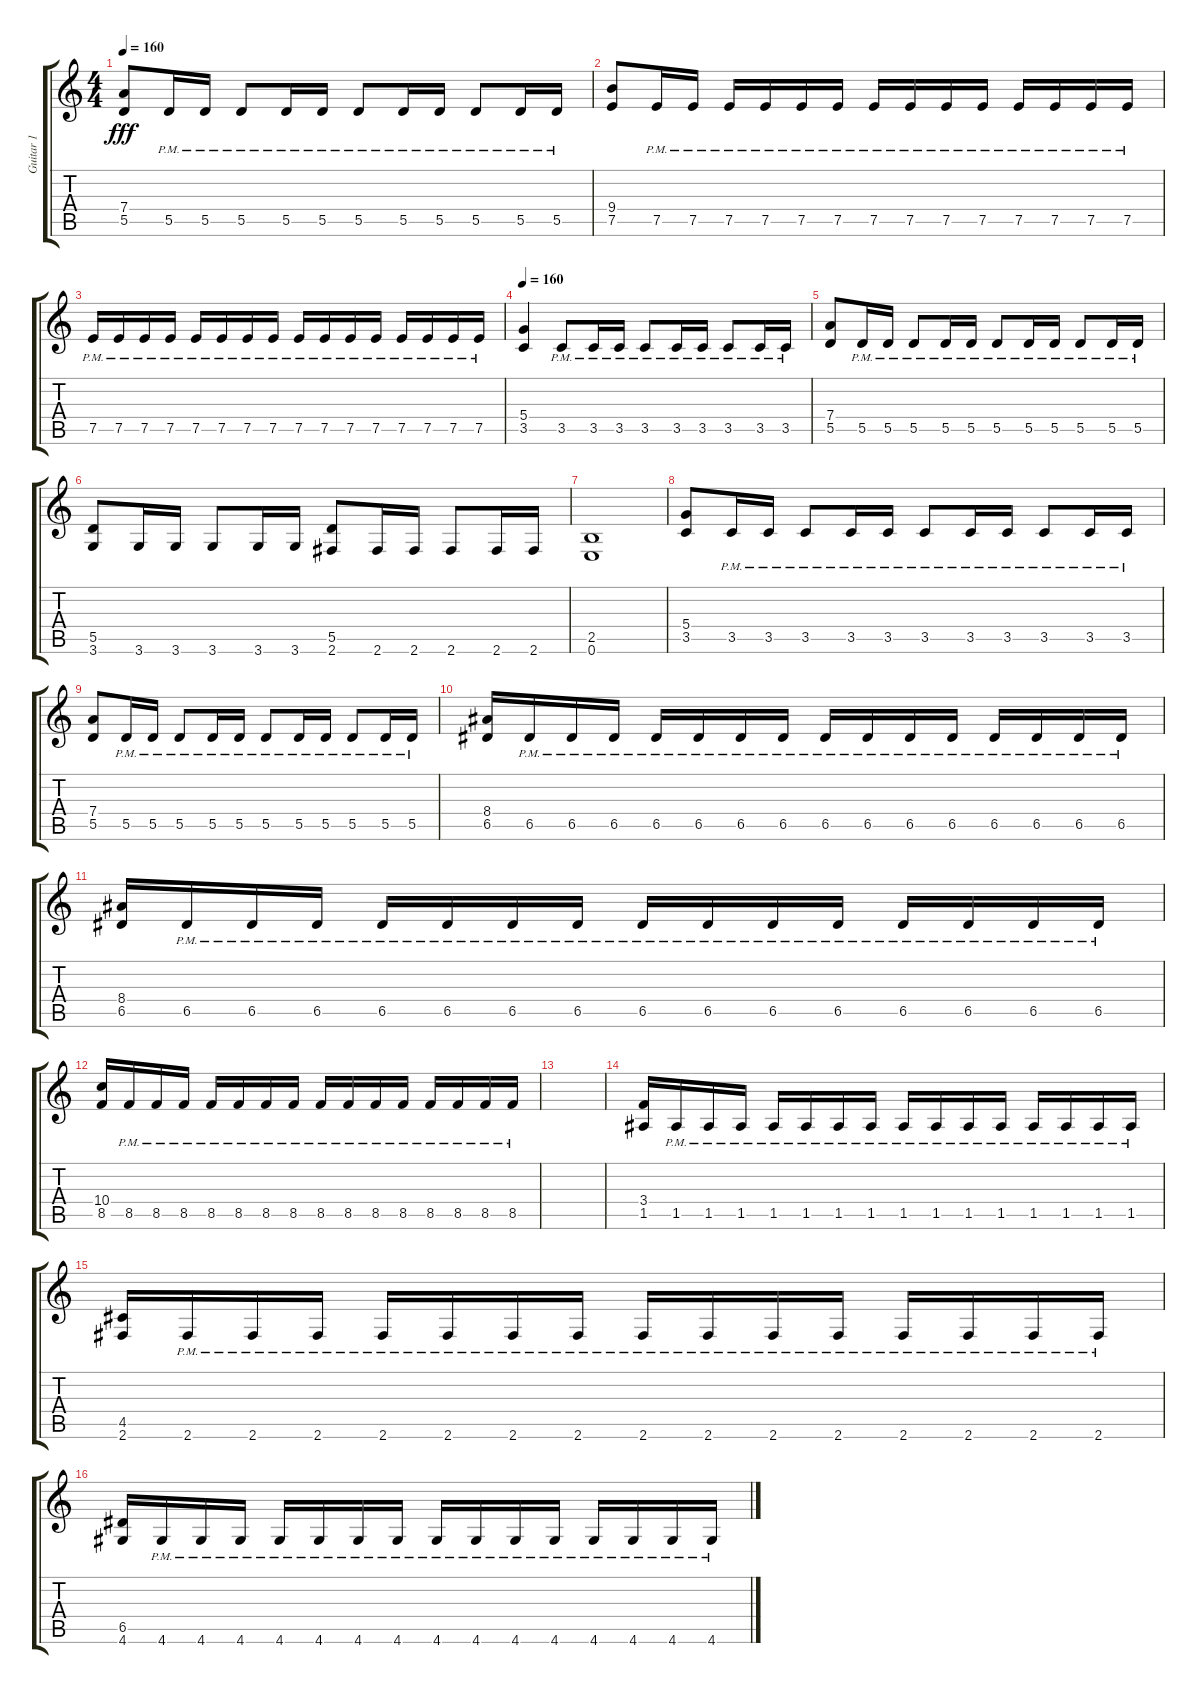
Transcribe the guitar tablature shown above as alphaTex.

\track ("Guitar 1" "Guitar 1") {instrument distortionguitar}
\staff {score tabs}
\tuning (E4 B3 G3 D3 A2 E2) {hide}
\ts (4 4)
\tempo 160
\clef g2
\ks c
(7.4 5.5).8{dy fff} 5.5{pm}.16 5.5{pm}.16 5.5{pm}.8 5.5{pm}.16 5.5{pm}.16 5.5{pm}.8 5.5{pm}.16 5.5{pm}.16 5.5{pm}.8 5.5{pm}.16 5.5{pm}.16 |
(9.4 7.5).8 7.5{pm}.16 7.5{pm}.16 7.5{pm}.16 7.5{pm}.16 7.5{pm}.16 7.5{pm}.16 7.5{pm}.16 7.5{pm}.16 7.5{pm}.16 7.5{pm}.16 7.5{pm}.16 7.5{pm}.16 7.5{pm}.16 7.5{pm}.16 |
7.5{pm}.16 7.5{pm}.16 7.5{pm}.16 7.5{pm}.16 7.5{pm}.16 7.5{pm}.16 7.5{pm}.16 7.5{pm}.16 7.5{pm}.16 7.5{pm}.16 7.5{pm}.16 7.5{pm}.16 7.5{pm}.16 7.5{pm}.16 7.5{pm}.16 7.5{pm}.16 |
\tempo 160
(5.4 3.5).4 3.5{pm}.8 3.5{pm}.16 3.5{pm}.16 3.5{pm}.8 3.5{pm}.16 3.5{pm}.16 3.5{pm}.8 3.5{pm}.16 3.5{pm}.16 |
(7.4 5.5).8 5.5{pm}.16 5.5{pm}.16 5.5{pm}.8 5.5{pm}.16 5.5{pm}.16 5.5{pm}.8 5.5{pm}.16 5.5{pm}.16 5.5{pm}.8 5.5{pm}.16 5.5{pm}.16 |
(5.5 3.6).8 3.6.16 3.6.16 3.6.8 3.6.16 3.6.16 (5.5 2.6).8 2.6.16 2.6.16 2.6.8 2.6.16 2.6.16 |
(2.5 0.6).1 |
(5.4 3.5).8 3.5{pm}.16 3.5{pm}.16 3.5{pm}.8 3.5{pm}.16 3.5{pm}.16 3.5{pm}.8 3.5{pm}.16 3.5{pm}.16 3.5{pm}.8 3.5{pm}.16 3.5{pm}.16 |
(7.4 5.5).8 5.5{pm}.16 5.5{pm}.16 5.5{pm}.8 5.5{pm}.16 5.5{pm}.16 5.5{pm}.8 5.5{pm}.16 5.5{pm}.16 5.5{pm}.8 5.5{pm}.16 5.5{pm}.16 |
(8.4 6.5).16 6.5{pm}.16 6.5{pm}.16 6.5{pm}.16 6.5{pm}.16 6.5{pm}.16 6.5{pm}.16 6.5{pm}.16 6.5{pm}.16 6.5{pm}.16 6.5{pm}.16 6.5{pm}.16 6.5{pm}.16 6.5{pm}.16 6.5{pm}.16 6.5{pm}.16 |
(8.4 6.5).16 6.5{pm}.16 6.5{pm}.16 6.5{pm}.16 6.5{pm}.16 6.5{pm}.16 6.5{pm}.16 6.5{pm}.16 6.5{pm}.16 6.5{pm}.16 6.5{pm}.16 6.5{pm}.16 6.5{pm}.16 6.5{pm}.16 6.5{pm}.16 6.5{pm}.16 |
(10.4 8.5).16 8.5{pm}.16 8.5{pm}.16 8.5{pm}.16 8.5{pm}.16 8.5{pm}.16 8.5{pm}.16 8.5{pm}.16 8.5{pm}.16 8.5{pm}.16 8.5{pm}.16 8.5{pm}.16 8.5{pm}.16 8.5{pm}.16 8.5{pm}.16 8.5{pm}.16 |
|
(3.4 1.5).16 1.5{pm}.16 1.5{pm}.16 1.5{pm}.16 1.5{pm}.16 1.5{pm}.16 1.5{pm}.16 1.5{pm}.16 1.5{pm}.16 1.5{pm}.16 1.5{pm}.16 1.5{pm}.16 1.5{pm}.16 1.5{pm}.16 1.5{pm}.16 1.5{pm}.16 |
(4.5 2.6).16 2.6{pm}.16 2.6{pm}.16 2.6{pm}.16 2.6{pm}.16 2.6{pm}.16 2.6{pm}.16 2.6{pm}.16 2.6{pm}.16 2.6{pm}.16 2.6{pm}.16 2.6{pm}.16 2.6{pm}.16 2.6{pm}.16 2.6{pm}.16 2.6{pm}.16 |
(6.5 4.6).16 4.6{pm}.16 4.6{pm}.16 4.6{pm}.16 4.6{pm}.16 4.6{pm}.16 4.6{pm}.16 4.6{pm}.16 4.6{pm}.16 4.6{pm}.16 4.6{pm}.16 4.6{pm}.16 4.6{pm}.16 4.6{pm}.16 4.6{pm}.16 4.6{pm}.16
